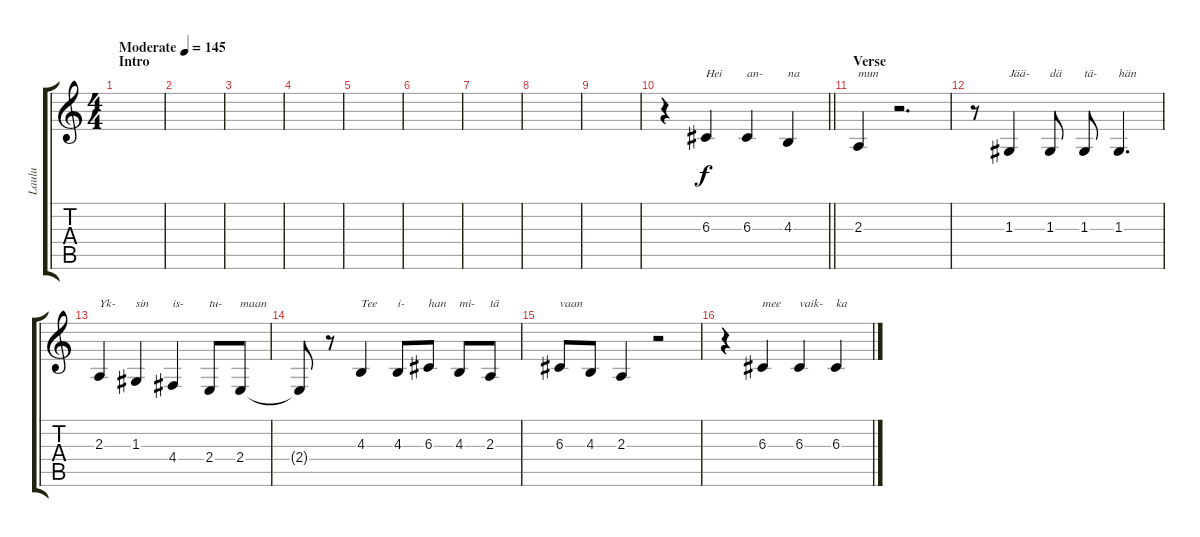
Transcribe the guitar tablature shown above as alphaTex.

\track ("Laulu" "Laulu") {instrument acousticgrandpiano}
\staff {score tabs}
\tuning (E4 B3 G3 D3 A2 E2) {hide}
\ts (4 4)
\section ("" "Intro")
\tempo (145 "Moderate")
\clef g2
\ks c
|
|
|
|
|
|
|
|
|
\barLineRight lightlight
r.4 6.3.4{txt "Hei"} 6.3.4{txt "an-"} 4.3.4{txt "na"} |
\section ("" "Verse")
2.3.4{txt "mun"} r.2{d} |
r.8 1.3.4{txt "Jää-"} 1.3.8{txt "dä"} 1.3.8{txt "tä-"} 1.3.4{d txt "hän"} |
2.3.4{txt "Yk-"} 1.3.4{txt "sin"} 4.4.4{txt "is-"} 2.4.8{txt "tu-"} 2.4.8{txt "maan"} |
2.4{t}.8 r.8 4.3.4{txt "Tee"} 4.3.8{txt "i-"} 6.3.8{txt "han"} 4.3.8{txt "mi-"} 2.3.8{txt "tä"} |
6.3.8{txt "vaan"} 4.3.8 2.3.4 r.2 |
r.4 6.3.4{txt "mee"} 6.3.4{txt "vaik-"} 6.3.4{txt "ka"}
